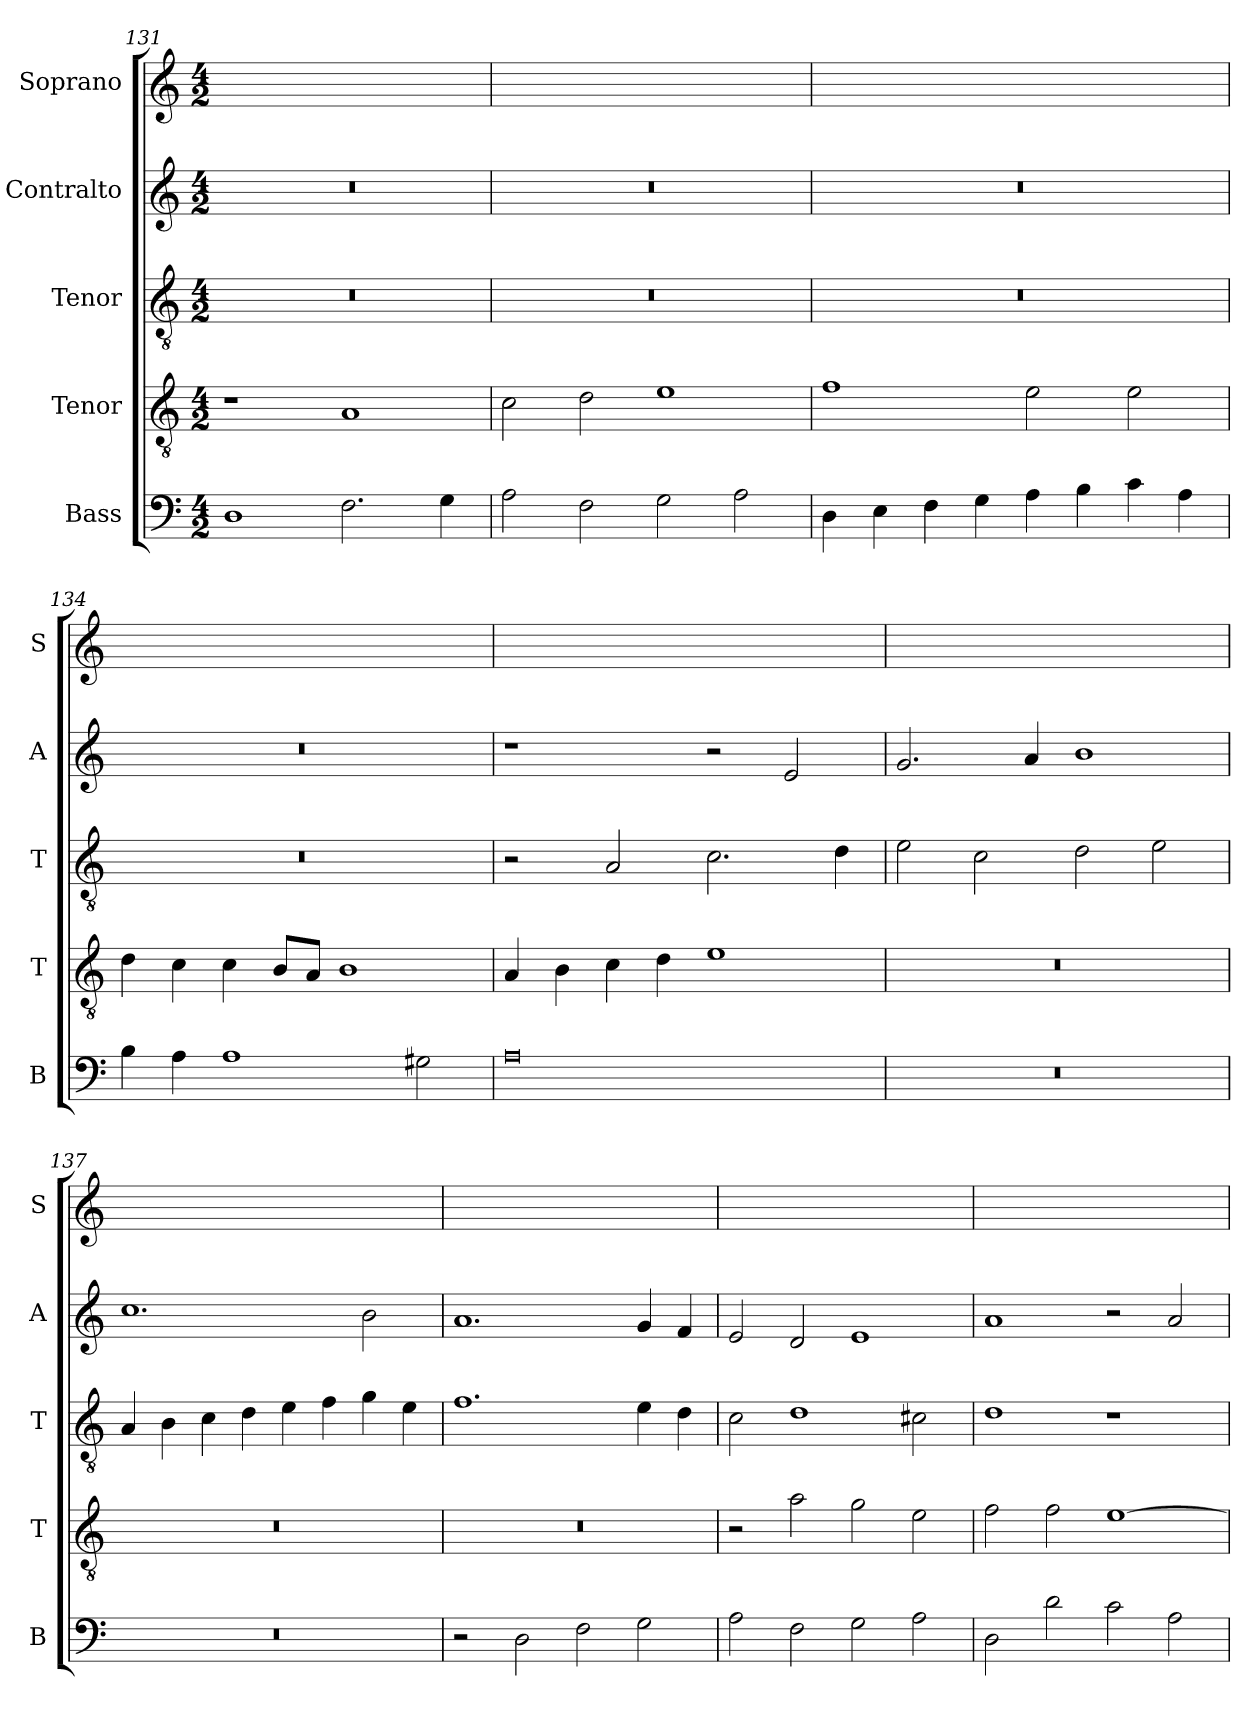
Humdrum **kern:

**kern	**kern	**kern	**kern	**kern
*part5	*part4	*part3	*part2	*part1
*staff5	*staff4	*staff3	*staff2	*staff1
*I"Bass	*I"Tenor	*I"Tenor	*I"Contralto	*I"Soprano
*I'B	*I'T	*I'T	*I'A	*I'S
*clefF4	*clefGv2	*clefGv2	*clefG2	*clefG2
*k[]	*k[]	*k[]	*k[]	*k[]
*A:aeo	*A:aeo	*A:aeo	*A:aeo	*A:aeo
*M4/2	*M4/2	*M4/2	*M4/2	*M4/2
=131	=131	=131	=131	=131
1D	1r	0r	0r	0ryy
2.F	1A	.	.	.
4G	.	.	.	.
=132	=132	=132	=132	=132
2A	2c	0r	0r	0ryy
2F	2d	.	.	.
2G	1e	.	.	.
2A	.	.	.	.
=133	=133	=133	=133	=133
4D	1f	0r	0r	0ryy
4E	.	.	.	.
4F	.	.	.	.
4G	.	.	.	.
4A	2e	.	.	.
4B	.	.	.	.
4c	2e	.	.	.
4A	.	.	.	.
=134	=134	=134	=134	=134
4B	4d	0r	0r	0ryy
4A	4c	.	.	.
1A	4c	.	.	.
.	8B/L	.	.	.
.	8A/J	.	.	.
.	1B	.	.	.
2G#X	.	.	.	.
=135	=135	=135	=135	=135
0A	4A	2r	1r	0ryy
.	4B	.	.	.
.	4c	2A	.	.
.	4d	.	.	.
.	1e	2.c	2r	.
.	.	.	2e	.
.	.	4d	.	.
=136	=136	=136	=136	=136
0r	0r	2e	2.g	0ryy
.	.	2c	.	.
.	.	.	4a	.
.	.	2d	1b	.
.	.	2e	.	.
=137	=137	=137	=137	=137
0r	0r	4A	1.cc	0ryy
.	.	4B	.	.
.	.	4c	.	.
.	.	4d	.	.
.	.	4e	.	.
.	.	4f	.	.
.	.	4g	2b	.
.	.	4e	.	.
=138	=138	=138	=138	=138
2r	0r	1.f	1.a	0ryy
2D	.	.	.	.
2F	.	.	.	.
2G	.	4e	4g	.
.	.	4d	4f	.
=139	=139	=139	=139	=139
2A	2r	2c	2e	0ryy
2F	2a	1d	2d	.
2G	2g	.	1e	.
2A	2e	2c#X	.	.
=140	=140	=140	=140	=140
2D	2f	1d	1a	0ryy
2d	2f	.	.	.
2c	[1e	1r	2r	.
2A	.	.	2a	.
=	=	=	=	=
*-	*-	*-	*-	*-
